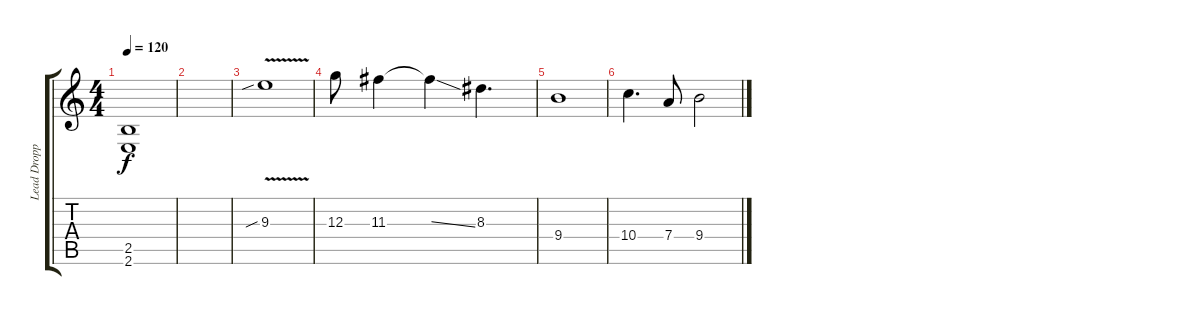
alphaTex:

\track ("Lead Dropped D " "Lead Dropp") {instrument distortionguitar}
\staff {score tabs}
\tuning (E4 B3 G3 D3 A2 D2) {hide}
\ts (4 4)
\tempo 120
\clef g2
\ks c
(2.5{t} 2.6{t}).1{dy f} |
|
9.3{v sib}.1 |
12.3.8 11.3.4 11.3{ss t}.4 8.3.4{d} |
9.4.1 |
10.4.4{d} 7.4.8 9.4.2
